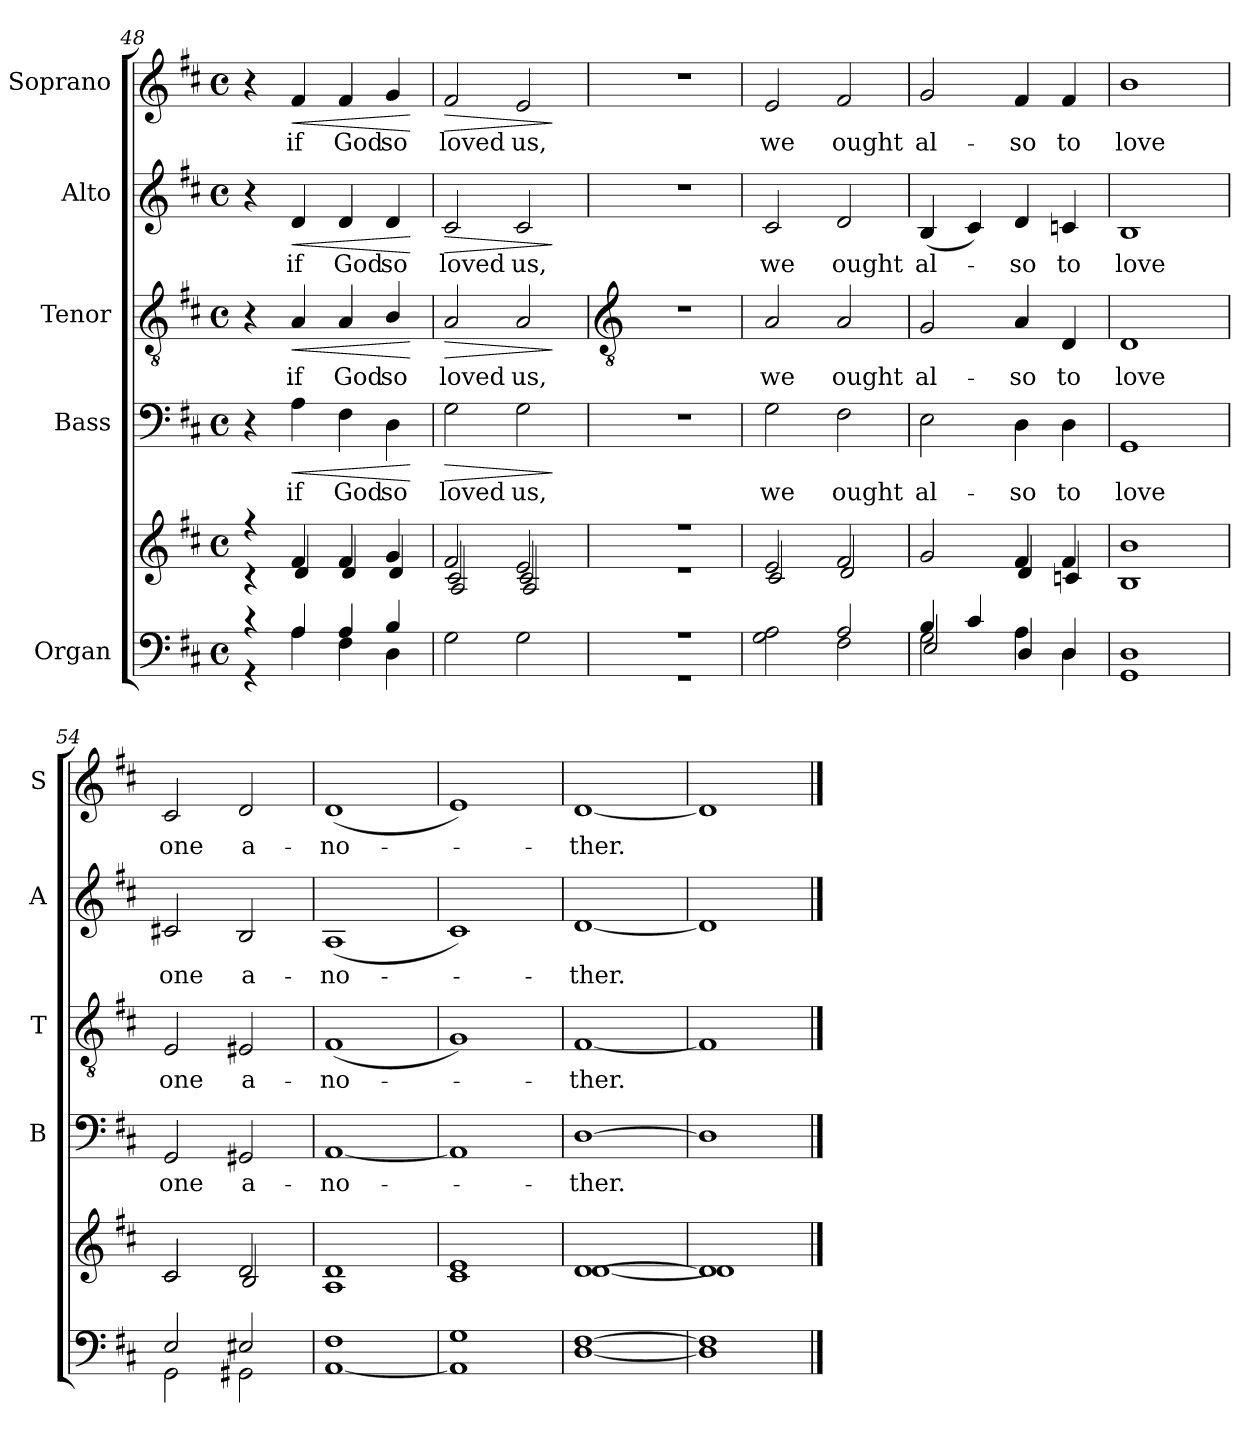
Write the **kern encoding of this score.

**kern	**kern	**kern	**text	**dynam	**kern	**text	**dynam	**kern	**text	**dynam	**kern	**text	**dynam
*part5	*part5	*part4	*part4	*part4	*part3	*part3	*part3	*part2	*part2	*part2	*part1	*part1	*part1
*staff6	*staff5	*staff4	*staff4	*staff4	*staff3	*staff3	*staff3	*staff2	*staff2	*staff2	*staff1	*staff1	*staff1
*I"Organ	*	*I"Bass	*	*	*I"Tenor	*	*	*I"Alto	*	*	*I"Soprano	*	*
*	*	*I'B	*	*	*I'T	*	*	*I'A	*	*	*I'S	*	*
*clefF4	*clefG2	*clefF4	*	*	*clefGv2	*	*	*clefG2	*	*	*clefG2	*	*
*k[f#c#]	*k[f#c#]	*k[f#c#]	*	*	*k[f#c#]	*	*	*k[f#c#]	*	*	*k[f#c#]	*	*
*D:	*D:	*D:	*	*	*D:	*	*	*D:	*	*	*D:	*	*
*M4/4	*M4/4	*M4/4	*	*	*M4/4	*	*	*M4/4	*	*	*M4/4	*	*
*met(c)	*met(c)	*met(c)	*	*	*met(c)	*	*	*met(c)	*	*	*met(c)	*	*
=48	=48	=48	=48	=48	=48	=48	=48	=48	=48	=48	=48	=48	=48
*^	*^	*	*	*	*	*	*	*	*	*	*	*	*
4r	4r	4r	4r	4r	.	.	4r	.	.	4r	.	.	4r	.	.
!	!	!	!	!	!LO:LY:b	!LO:HP:b	!	!LO:LY:b	!LO:HP:b	!	!LO:LY:b	!LO:HP:b	!	!LO:LY:b	!LO:HP:b
4A	4A	4f#/	4d/	4A	if	<	4A	if	<	4d	if	<	4f#	if	<
!	!	!	!	!	!LO:LY:b	!	!	!LO:LY:b	!	!	!LO:LY:b	!	!	!LO:LY:b	!
4A	4F#	4f#/	4d/	4F#	God	.	4A	God	.	4d	God	.	4f#	God	.
!	!	!	!	!	!LO:LY:b	!	!	!LO:LY:b	!	!	!LO:LY:b	!	!	!LO:LY:b	!
4B	4D	4g/	4d/	4D	so	.	4B/	so	.	4d	so	.	4g	so	.
*v	*v	*	*	*	*	*	*	*	*	*	*	*	*	*	*
*	*v	*v	*	*	*	*	*	*	*	*	*	*	*	*
.	.	.	.	[	.	.	[	.	.	[	.	.	[
=49	=49	=49	=49	=49	=49	=49	=49	=49	=49	=49	=49	=49	=49
*	*^	*	*	*	*	*	*	*	*	*	*	*	*
*	*	*^	*	*	*	*	*	*	*	*	*	*	*	*
!	!	!	!	!	!LO:LY:b	!LO:HP:b	!	!LO:LY:b	!LO:HP:b	!	!LO:LY:b	!LO:HP:b	!	!LO:LY:b	!LO:HP:b
2G	2f#/	2c#/	2A	2G	loved	>	2A	loved	>	2c#	loved	>	2f#	loved	>
!	!	!	!	!	!LO:LY:b	!	!	!LO:LY:b	!	!	!LO:LY:b	!	!	!LO:LY:b	!
2G	2e/	2c#/	2A	2G	us,	.	2A	us,	.	2c#	us,	.	2e	us,	.
*	*v	*v	*v	*	*	*	*	*	*	*	*	*	*	*	*
.	.	.	.	]	.	.	]	.	.	]	.	.	]
!!LO:LB:g=z
=50	=50	=50	=50	=50	=50	=50	=50	=50	=50	=50	=50	=50	=50
*	*	*	*	*	*clefGv2	*	*	*	*	*	*	*	*
*^	*^	*	*	*	*	*	*	*	*	*	*	*	*
1r	1r	1r	1r	1r	.	.	1r	.	.	1r	.	.	1r	.	.
=51	=51	=51	=51	=51	=51	=51	=51	=51	=51	=51	=51	=51	=51	=51	=51
!	!	!	!	!	!LO:LY:b	!	!	!LO:LY:b	!	!	!LO:LY:b	!	!	!LO:LY:b	!
2ryy	2G 2A	2e/	2c#/	2G	we	.	2A	we	.	2c#	we	.	2e	we	.
!	!	!	!	!	!LO:LY:b	!	!	!LO:LY:b	!	!	!LO:LY:b	!	!	!LO:LY:b	!
2A	2F#	2f#/	2d/	2F#	ought	.	2A	ought	.	2d	ought	.	2f#	ought	.
=52	=52	=52	=52	=52	=52	=52	=52	=52	=52	=52	=52	=52	=52	=52	=52
*	*^	*	*	*	*	*	*	*	*	*	*	*	*	*	*
!	!	!	!	!	!	!LO:LY:b	!	!	!LO:LY:b	!	!	!LO:LY:b	!	!	!LO:LY:b	!
4B/	2G\	2E	2g/	2ryy	2E	al-	.	2G	al-	.	(<4B	al-	.	2g	al-	.
4c#/	.	.	.	.	.	.	.	.	.	.	4c#)	.	.	.	.	.
!	!	!	!	!	!	!LO:LY:b	!	!	!LO:LY:b	!	!	!LO:LY:b	!	!	!LO:LY:b	!
2ryy	4A\	4D	4f#/	4d/	4D	-so	.	4A	-so	.	4d	so	.	4f#	-so	.
!	!	!	!	!	!	!LO:LY:b	!	!	!LO:LY:b	!	!	!LO:LY:b	!	!	!LO:LY:b	!
.	4D	4D	4f#/	4cn/	4D	to	.	4D	to	.	4cn	to	.	4f#	to	.
=53	=53	=53	=53	=53	=53	=53	=53	=53	=53	=53	=53	=53	=53	=53	=53	=53
!	!	!	!	!	!	!LO:LY:b	!	!	!LO:LY:b	!	!	!LO:LY:b	!	!	!LO:LY:b	!
*	*v	*v	*	*	*	*	*	*	*	*	*	*	*	*	*	*
1D	1GG	1b/	1B\	1GG	love	.	1D	love	.	1B	love	.	1b	love	.
=54	=54	=54	=54	=54	=54	=54	=54	=54	=54	=54	=54	=54	=54	=54	=54
!	!	!	!	!	!LO:LY:b	!	!	!LO:LY:b	!	!	!LO:LY:b	!	!	!LO:LY:b	!
2E/	2GG	2c#/	2c#/	2GG	one	.	2E	one	.	2c#X	one	.	2c#	one	.
!	!	!	!	!	!LO:LY:b	!	!	!LO:LY:b	!	!	!LO:LY:b	!	!	!LO:LY:b	!
2E#X/	2GG#X	2d/	2B/	2GG#X	a-	.	2E#X	a-	.	2B	a-	.	2d	a-	.
=55	=55	=55	=55	=55	=55	=55	=55	=55	=55	=55	=55	=55	=55	=55	=55
!	!	!	!	!	!LO:LY:b	!	!	!LO:LY:b	!	!	!LO:LY:b	!	!	!LO:LY:b	!
1F#	[1AA	1d/	1A\	[1AA	-no-	.	(<1F#	-no-	.	(<1A	-no-	.	(<1d	-no-	.
=56	=56	=56	=56	=56	=56	=56	=56	=56	=56	=56	=56	=56	=56	=56	=56
1G	1AA]	1e/	1c#\	1AA]	.	.	1G)	.	.	1c#)	.	.	1e)	.	.
=57	=57	=57	=57	=57	=57	=57	=57	=57	=57	=57	=57	=57	=57	=57	=57
!	!	!	!	!	!LO:LY:b	!	!	!LO:LY:b	!	!	!LO:LY:b	!	!	!LO:LY:b	!
[1F#	[1D	[1d/	[1d\	[1D	ther.	.	[1F#	ther.	.	[1d	ther.	.	[1d	ther.	.
=58	=58	=58	=58	=58	=58	=58	=58	=58	=58	=58	=58	=58	=58	=58	=58
1F#]	1D]	1d/]	1d\]	1D]	.	.	1F#]	.	.	1d]	.	.	1d]	.	.
*v	*v	*	*	*	*	*	*	*	*	*	*	*	*	*	*
*	*v	*v	*	*	*	*	*	*	*	*	*	*	*	*
==	==	==	==	==	==	==	==	==	==	==	==	==	==
*-	*-	*-	*-	*-	*-	*-	*-	*-	*-	*-	*-	*-	*-
